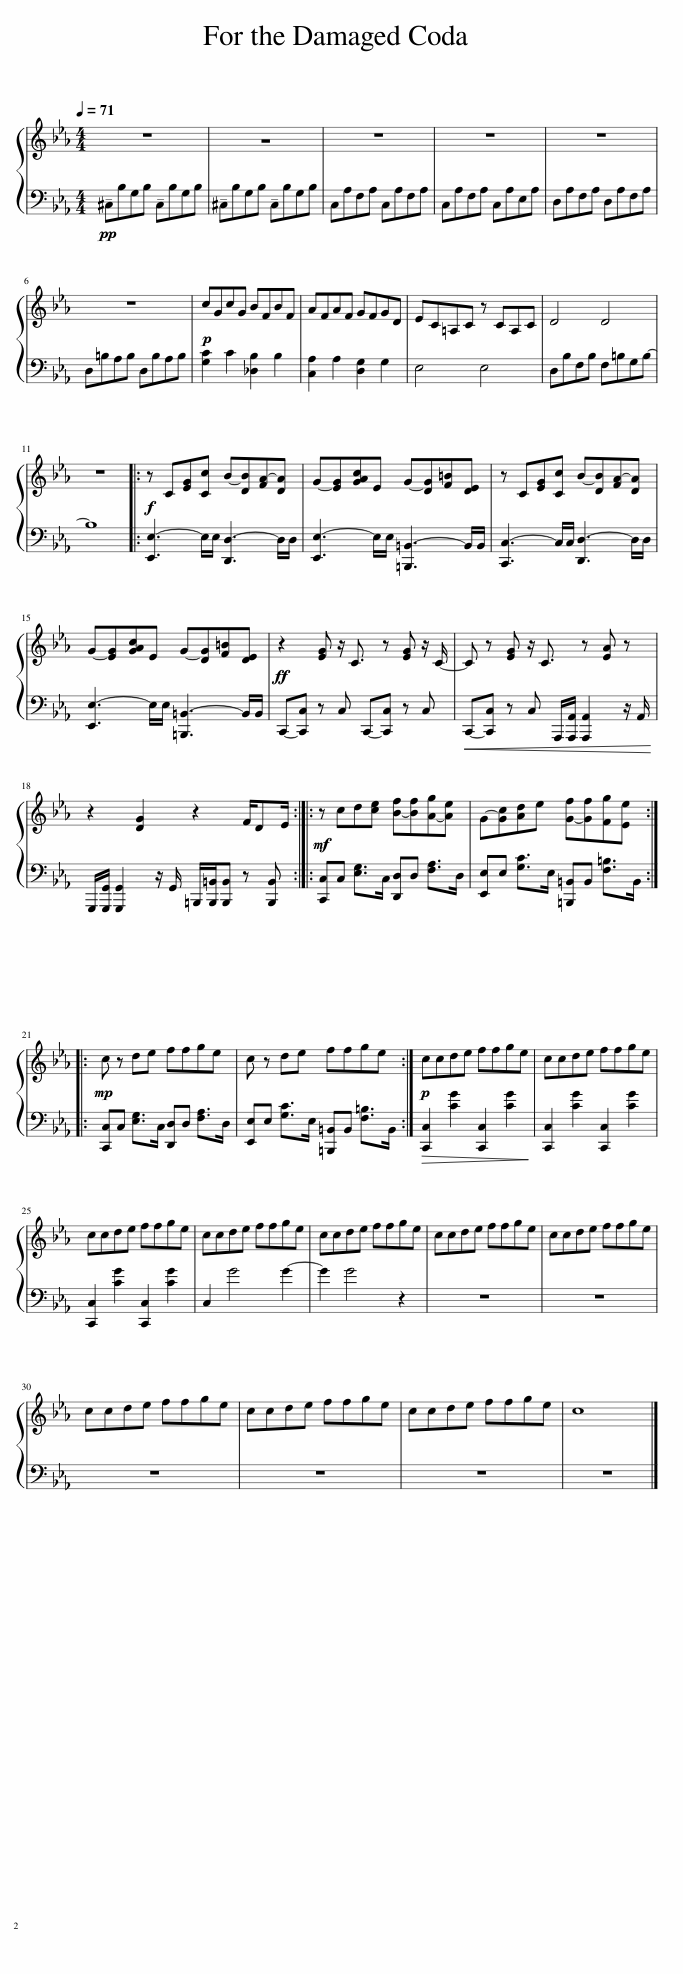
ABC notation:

X:1
%%score { 1 | 2 }
L:1/8
Q:1/4=71
M:4/4
I:linebreak $
K:Eb
V:1 treble
V:2 bass
V:1
 z8 | z8 | z8 | z8 | z8 |$ %5
 z8 |!p! cGcG BFBF | AFAF GFGD | EC=A,C z CA,C | D4 D4 |$ %10
 z8 |:!f! z C[EG][Cc] B-[DB][FA-][DA] | G-[EG][GAc]E G-[DG][F=B][DE] | z C[EG][Cc] B-[DB][FA-][DA] |$ G-[EG][GAc]E G-[DG][F=B][DE] | %15
!ff! z2 [EG] z/ C3/2 z [EG] z/ C/- | C z [EG] z/ C3/2 z [EA] z |$ z2 [DG]2 z2 F/DE/ ::!mf! z cd[ce] [B-f][Bf][A-g][Ae] | G-[Gc][Ad]e [G-f][Gf][Fg][Ee] ::$ %20
!mp! c z de ffge | c z de ffge :|!p! ccde ffge | ccde ffge |$ ccde ffge | %25
 ccde ffge | ccde ffge | ccde ffge | ccde ffge |$ ccde ffge | %30
 ccde ffge | ccde ffge | c8 |] %33
V:2
!pp! !tenuto!^C,B,G,B, !tenuto!C,B,G,B, | !tenuto!^C,B,G,B, !tenuto!C,B,G,B, | C,A,F,A, C,A,F,A, | C,A,F,A, C,A,E,A, | D,A,F,A, D,A,F,A, |$ %5
 D,=B,A,B, D,B,A,B, | [G,C]2 C2 [_D,B,]2 B,2 | [C,A,]2 A,2 [D,G,]2 G,2 | E,4 E,4 | D,B,F,B, F,=B,G,B,- |$ %10
 B,8 |: [E,,E,-]3 E,/E,/ [D,,D,-]3 D,/D,/ | [E,,E,-]3 E,/E,/ [=B,,,=B,,-]3 B,,/B,,/ | [C,,C,-]3 C,/C,/ [D,,D,-]3 D,/D,/ |$ [E,,E,-]3 E,/E,/ [=B,,,=B,,-]3 B,,/B,,/ | %15
 C,,-[C,,C,] z C, C,,-[C,,C,] z C, |!<(! C,,-[C,,C,] z C, A,,,/[A,,,A,,]/ [A,,,A,,]2 z/ A,,/!<)! |$ G,,,/[G,,,G,,]/ [G,,,G,,]2 z/ G,,/ =B,,,/[B,,,=B,,]/[B,,,B,,] z [B,,,B,,] :: [C,,C,]C, [E,G,]>C, [D,,D,]D, [F,A,]>D, | [E,,E,]E, [G,C]>E, [=B,,,=B,,]B,, [F,=B,]>B,, ::$ %20
 [C,,C,]C, [E,G,]>C, [D,,D,]D, [F,A,]>D, | [E,,E,]E, [G,C]>E, [=B,,,=B,,]B,, [F,=B,]>B,, :|!>(! [C,,C,]2 [CG]2 [C,,C,]2 [CG]2!>)! | [C,,C,]2 [CG]2 [C,,C,]2 [CG]2 |$ [C,,C,]2 [CG]2 [C,,C,]2 [CG]2 | %25
 C,2 G4 G2- | G2 G4 z2 | z8 | z8 |$ z8 | %30
 z8 | z8 | z8 |] %33
